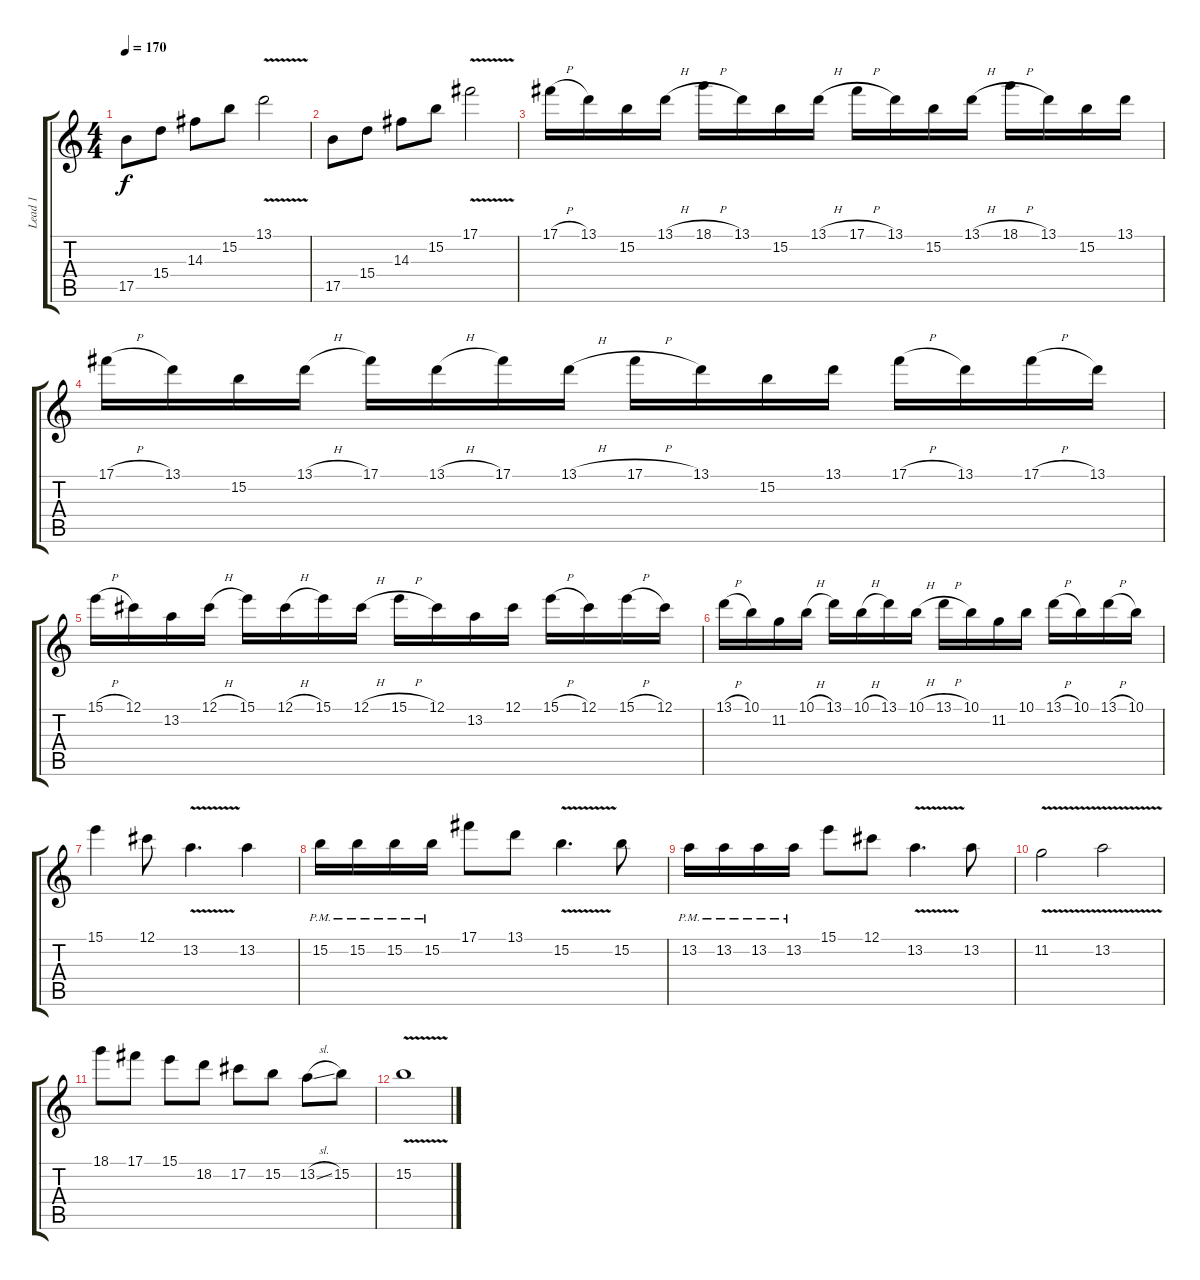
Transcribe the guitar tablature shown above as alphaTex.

\track ("Lead 1" "Lead 1") {instrument distortionguitar}
\staff {score tabs}
\tuning (Db4 Ab3 E3 B2 Gb2 B1) {hide}
\ts (4 4)
\tempo 170
\clef g2
\ks c
17.5.8{dy f} 15.4.8 14.3.8 15.2.8 13.1{v}.2 |
17.5.8 15.4.8 14.3.8 15.2.8 17.1{v}.2 |
17.1{h}.16 13.1.16 15.2.16 13.1{h}.16 18.1{h}.16 13.1.16 15.2.16 13.1{h}.16 17.1{h}.16 13.1.16 15.2.16 13.1{h}.16 18.1{h}.16 13.1.16 15.2.16 13.1.16 |
17.1{h}.16 13.1.16 15.2.16 13.1{h}.16 17.1.16 13.1{h}.16 17.1.16 13.1{h}.16 17.1{h}.16 13.1.16 15.2.16 13.1.16 17.1{h}.16 13.1.16 17.1{h}.16 13.1.16 |
15.1{h}.16 12.1.16 13.2.16 12.1{h}.16 15.1.16 12.1{h}.16 15.1.16 12.1{h}.16 15.1{h}.16 12.1.16 13.2.16 12.1.16 15.1{h}.16 12.1.16 15.1{h}.16 12.1.16 |
13.1{h}.16 10.1.16 11.2.16 10.1{h}.16 13.1.16 10.1{h}.16 13.1.16 10.1{h}.16 13.1{h}.16 10.1.16 11.2.16 10.1.16 13.1{h}.16 10.1.16 13.1{h}.16 10.1.16 |
15.1.4 12.1.8 13.2{v}.4{d} 13.2.4 |
15.2{pm}.16 15.2{pm}.16 15.2{pm}.16 15.2{pm}.16 17.1.8 13.1.8 15.2{v}.4{d} 15.2.8 |
13.2{pm}.16 13.2{pm}.16 13.2{pm}.16 13.2{pm}.16 15.1.8 12.1.8 13.2{v}.4{d} 13.2.8 |
11.2{v}.2 13.2{v}.2 |
18.1.8 17.1.8 15.1.8 18.2.8 17.2.8 15.2.8 13.2{sl}.8 15.2.8 |
15.2{v}.1
